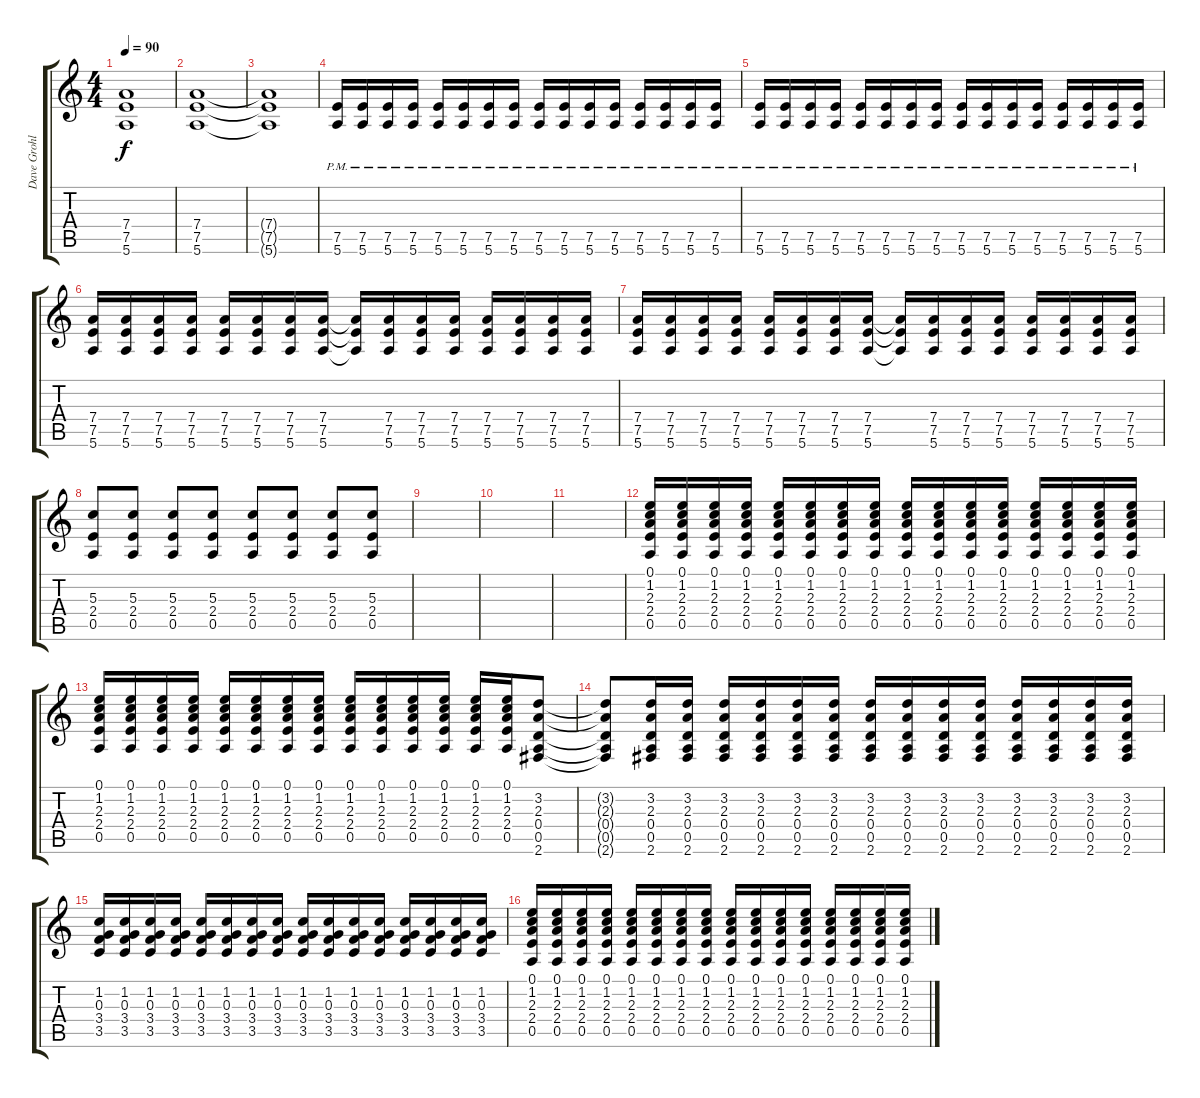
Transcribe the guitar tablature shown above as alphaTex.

\track ("Dave Grohl - Rhythm Guitar" "Dave Grohl") {instrument overdrivenguitar}
\staff {score tabs}
\tuning (E4 B3 G3 D3 A2 E2) {hide}
\ts (4 4)
\tempo 90
\clef g2
\ks c
(7.4{t} 7.5{t} 5.6{t}).1{dy f} |
(7.4 7.5 5.6).1 |
(7.4{t} 7.5{t} 5.6{t}).1 |
(7.5{pm} 5.6{pm}).16 (7.5{pm} 5.6{pm}).16 (7.5{pm} 5.6{pm}).16 (7.5{pm} 5.6{pm}).16 (7.5{pm} 5.6{pm}).16 (7.5{pm} 5.6{pm}).16 (7.5{pm} 5.6{pm}).16 (7.5{pm} 5.6{pm}).16 (7.5{pm} 5.6{pm}).16 (7.5{pm} 5.6{pm}).16 (7.5{pm} 5.6{pm}).16 (7.5{pm} 5.6{pm}).16 (7.5{pm} 5.6{pm}).16 (7.5{pm} 5.6{pm}).16 (7.5{pm} 5.6{pm}).16 (7.5{pm} 5.6{pm}).16 |
(7.5{pm} 5.6{pm}).16 (7.5{pm} 5.6{pm}).16 (7.5{pm} 5.6{pm}).16 (7.5{pm} 5.6{pm}).16 (7.5{pm} 5.6{pm}).16 (7.5{pm} 5.6{pm}).16 (7.5{pm} 5.6{pm}).16 (7.5{pm} 5.6{pm}).16 (7.5{pm} 5.6{pm}).16 (7.5{pm} 5.6{pm}).16 (7.5{pm} 5.6{pm}).16 (7.5{pm} 5.6{pm}).16 (7.5{pm} 5.6{pm}).16 (7.5{pm} 5.6{pm}).16 (7.5{pm} 5.6{pm}).16 (7.5{pm} 5.6{pm}).16 |
(7.4 7.5 5.6).16 (7.4 7.5 5.6).16 (7.4 7.5 5.6).16 (7.4 7.5 5.6).16 (7.4 7.5 5.6).16 (7.4 7.5 5.6).16 (7.4 7.5 5.6).16 (7.4 7.5 5.6).16 (7.4{t} 7.5{t} 5.6{t}).16 (7.4 7.5 5.6).16 (7.4 7.5 5.6).16 (7.4 7.5 5.6).16 (7.4 7.5 5.6).16 (7.4 7.5 5.6).16 (7.4 7.5 5.6).16 (7.4 7.5 5.6).16 |
(7.4 7.5 5.6).16 (7.4 7.5 5.6).16 (7.4 7.5 5.6).16 (7.4 7.5 5.6).16 (7.4 7.5 5.6).16 (7.4 7.5 5.6).16 (7.4 7.5 5.6).16 (7.4 7.5 5.6).16 (7.4{t} 7.5{t} 5.6{t}).16 (7.4 7.5 5.6).16 (7.4 7.5 5.6).16 (7.4 7.5 5.6).16 (7.4 7.5 5.6).16 (7.4 7.5 5.6).16 (7.4 7.5 5.6).16 (7.4 7.5 5.6).16 |
(5.3 2.4 0.5).8{volume 7} (5.3 2.4 0.5).8{volume 0} (5.3 2.4 0.5).8 (5.3 2.4 0.5).8 (5.3 2.4 0.5).8 (5.3 2.4 0.5).8 (5.3 2.4 0.5).8 (5.3 2.4 0.5).8 |
|
|
|
(0.1 1.2 2.3 2.4 0.5).16{volume 13 instrument overdrivenguitar} (0.1 1.2 2.3 2.4 0.5).16 (0.1 1.2 2.3 2.4 0.5).16 (0.1 1.2 2.3 2.4 0.5).16 (0.1 1.2 2.3 2.4 0.5).16 (0.1 1.2 2.3 2.4 0.5).16 (0.1 1.2 2.3 2.4 0.5).16 (0.1 1.2 2.3 2.4 0.5).16 (0.1 1.2 2.3 2.4 0.5).16 (0.1 1.2 2.3 2.4 0.5).16 (0.1 1.2 2.3 2.4 0.5).16 (0.1 1.2 2.3 2.4 0.5).16 (0.1 1.2 2.3 2.4 0.5).16 (0.1 1.2 2.3 2.4 0.5).16 (0.1 1.2 2.3 2.4 0.5).16 (0.1 1.2 2.3 2.4 0.5).16 |
(0.1 1.2 2.3 2.4 0.5).16 (0.1 1.2 2.3 2.4 0.5).16 (0.1 1.2 2.3 2.4 0.5).16 (0.1 1.2 2.3 2.4 0.5).16 (0.1 1.2 2.3 2.4 0.5).16 (0.1 1.2 2.3 2.4 0.5).16 (0.1 1.2 2.3 2.4 0.5).16 (0.1 1.2 2.3 2.4 0.5).16 (0.1 1.2 2.3 2.4 0.5).16 (0.1 1.2 2.3 2.4 0.5).16 (0.1 1.2 2.3 2.4 0.5).16 (0.1 1.2 2.3 2.4 0.5).16 (0.1 1.2 2.3 2.4 0.5).16 (0.1 1.2 2.3 2.4 0.5).16 (3.2 2.3 0.4 0.5 2.6).8 |
(3.2{t} 2.3{t} 0.4{t} 0.5{t} 2.6{t}).8 (3.2 2.3 0.4 0.5 2.6).16 (3.2 2.3 0.4 0.5 2.6).16 (3.2 2.3 0.4 0.5 2.6).16 (3.2 2.3 0.4 0.5 2.6).16 (3.2 2.3 0.4 0.5 2.6).16 (3.2 2.3 0.4 0.5 2.6).16 (3.2 2.3 0.4 0.5 2.6).16 (3.2 2.3 0.4 0.5 2.6).16 (3.2 2.3 0.4 0.5 2.6).16 (3.2 2.3 0.4 0.5 2.6).16 (3.2 2.3 0.4 0.5 2.6).16 (3.2 2.3 0.4 0.5 2.6).16 (3.2 2.3 0.4 0.5 2.6).16 (3.2 2.3 0.4 0.5 2.6).16 |
(1.2 0.3 3.4 3.5).16 (1.2 0.3 3.4 3.5).16 (1.2 0.3 3.4 3.5).16 (1.2 0.3 3.4 3.5).16 (1.2 0.3 3.4 3.5).16 (1.2 0.3 3.4 3.5).16 (1.2 0.3 3.4 3.5).16 (1.2 0.3 3.4 3.5).16 (1.2 0.3 3.4 3.5).16 (1.2 0.3 3.4 3.5).16 (1.2 0.3 3.4 3.5).16 (1.2 0.3 3.4 3.5).16 (1.2 0.3 3.4 3.5).16 (1.2 0.3 3.4 3.5).16 (1.2 0.3 3.4 3.5).16 (1.2 0.3 3.4 3.5).16 |
(0.1 1.2 2.3 2.4 0.5).16 (0.1 1.2 2.3 2.4 0.5).16 (0.1 1.2 2.3 2.4 0.5).16 (0.1 1.2 2.3 2.4 0.5).16 (0.1 1.2 2.3 2.4 0.5).16 (0.1 1.2 2.3 2.4 0.5).16 (0.1 1.2 2.3 2.4 0.5).16 (0.1 1.2 2.3 2.4 0.5).16 (0.1 1.2 2.3 2.4 0.5).16 (0.1 1.2 2.3 2.4 0.5).16 (0.1 1.2 2.3 2.4 0.5).16 (0.1 1.2 2.3 2.4 0.5).16 (0.1 1.2 2.3 2.4 0.5).16 (0.1 1.2 2.3 2.4 0.5).16 (0.1 1.2 2.3 2.4 0.5).16 (0.1 1.2 2.3 2.4 0.5).16
